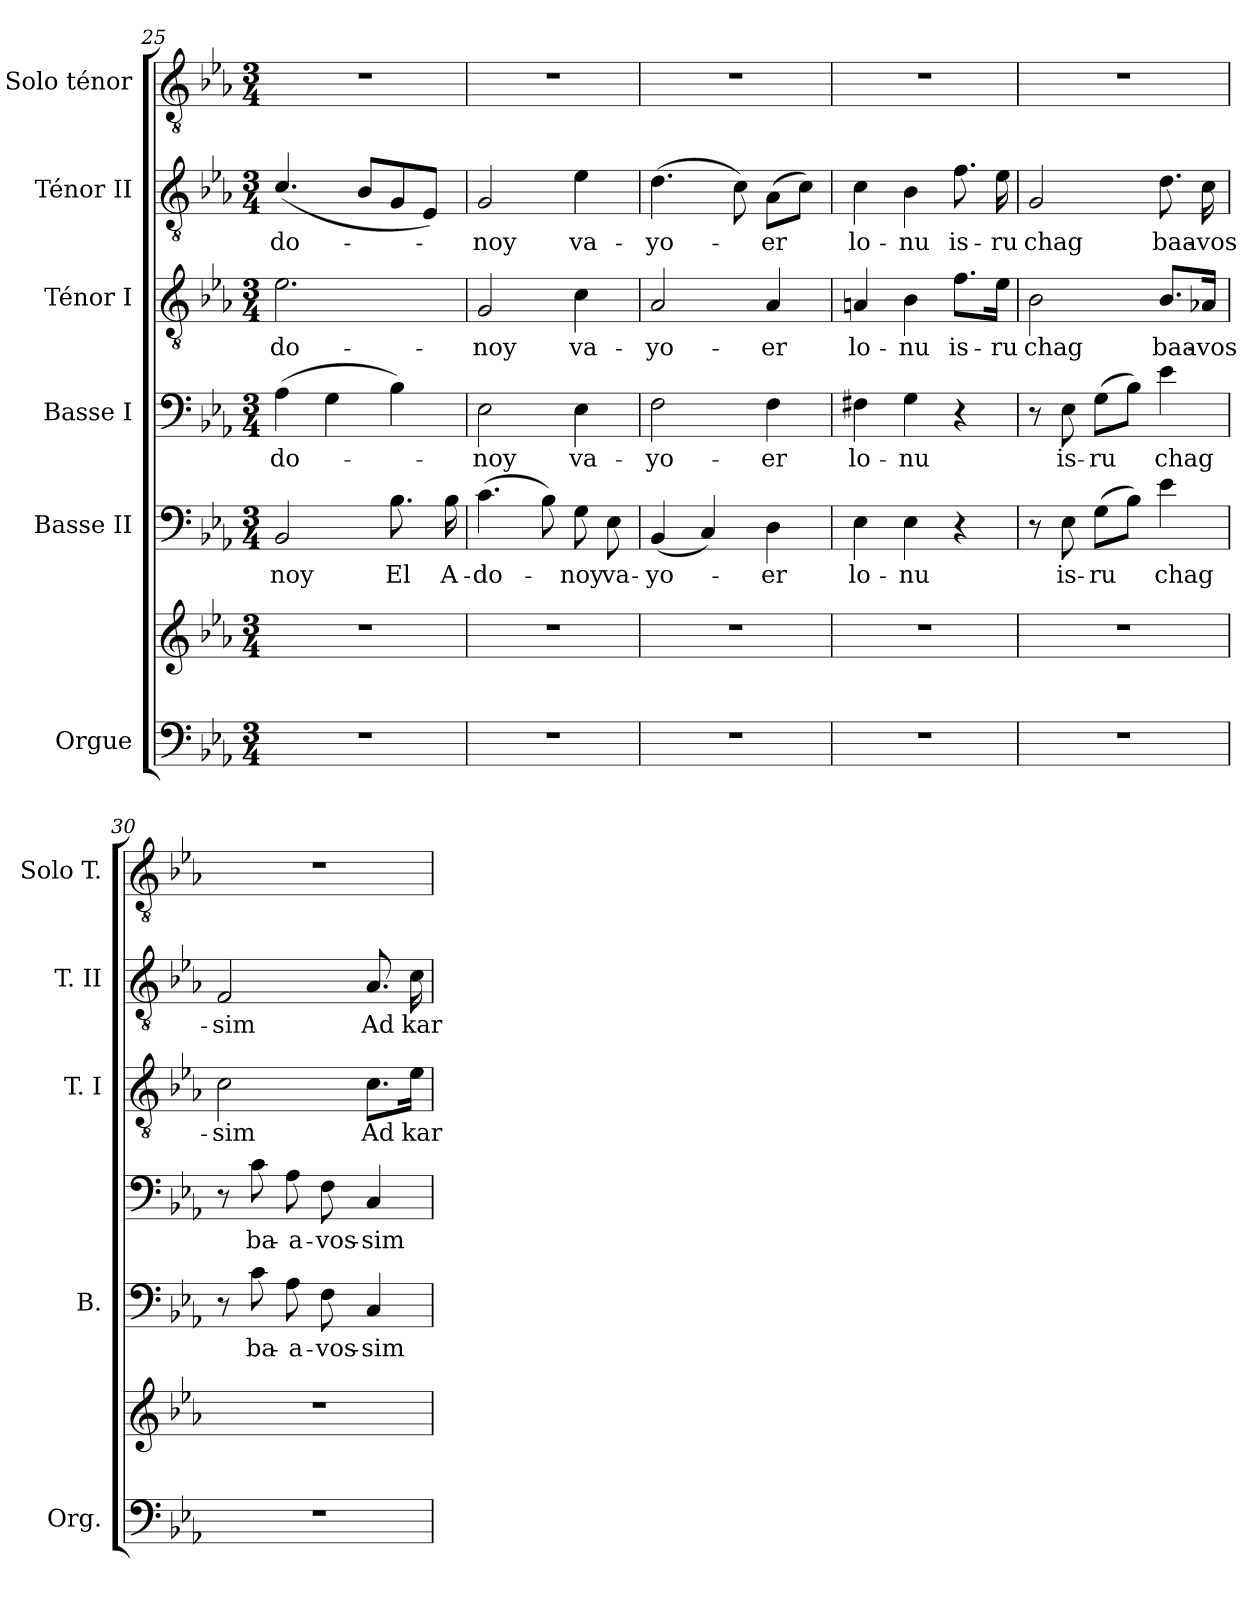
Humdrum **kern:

**kern	**kern	**kern	**text	**kern	**text	**kern	**text	**kern	**text	**kern
*part6	*part6	*part5	*part5	*part4	*part4	*part3	*part3	*part2	*part2	*part1
*staff7	*staff6	*staff5	*staff5	*staff4	*staff4	*staff3	*staff3	*staff2	*staff2	*staff1
*I"Orgue	*	*I"Basse II	*	*I"Basse I	*	*I"Ténor I	*	*I"Ténor II	*	*I"Solo ténor
*I'Org.	*	*I'B.	*	*	*	*I'T. I	*	*I'T. II	*	*I'Solo T.
*clefF4	*clefG2	*clefF4	*	*clefF4	*	*clefGv2	*	*clefGv2	*	*clefGv2
*	*	*	*	*	*	*ITrd7c12	*	*ITrd7c12	*	*ITrd7c12
*k[b-e-a-]	*k[b-e-a-]	*k[b-e-a-]	*	*k[b-e-a-]	*	*k[b-e-a-]	*	*k[b-e-a-]	*	*k[b-e-a-]
*E-:	*E-:	*E-:	*	*E-:	*	*E-:	*	*E-:	*	*E-:
*M3/4	*M3/4	*M3/4	*	*M3/4	*	*M3/4	*	*M3/4	*	*M3/4
=25	=25	=25	=25	=25	=25	=25	=25	=25	=25	=25
!LO:N:vis=1	!LO:N:vis=1	!	!	!	!	!	!	!	!	!
!	!	!	!LO:LY:b:color=#000000	!	!	!	!	!	!	!
!	!	!	!	!	!LO:LY:b:color=#000000	!	!	!	!	!
!	!	!	!	!	!	!	!LO:LY:b:color=#000000	!	!	!
!	!	!	!	!	!	!	!	!	!LO:LY:b:color=#000000	!LO:N:vis=1
2.r	2.r	2BB-i/	-noy	(4A-i\	-do-	2.E-i\	-do-	(4.Ci/	-do-	2.r
.	.	.	.	4Gi\	.	.	.	.	.	.
.	.	.	.	.	.	.	.	8BB-i/L	.	.
!	!	!	!LO:LY:b:color=#000000	!	!	!	!	!	!	!
.	.	8.B-i\	El	4B-i\)	.	.	.	8GGi/	.	.
.	.	.	.	.	.	.	.	8EE-i/J)	.	.
!	!	!	!LO:LY:b:color=#000000	!	!	!	!	!	!	!
.	.	16B-i\	A-	.	.	.	.	.	.	.
!!LO:LB:g=z
=26	=26	=26	=26	=26	=26	=26	=26	=26	=26	=26
!LO:N:vis=1	!LO:N:vis=1	!	!	!	!	!	!	!	!	!
!	!	!	!LO:LY:b:color=#000000	!	!	!	!	!	!	!
!	!	!	!	!	!LO:LY:b:color=#000000	!	!	!	!	!
!	!	!	!	!	!	!	!LO:LY:b:color=#000000	!	!	!
!	!	!	!	!	!	!	!	!	!LO:LY:b:color=#000000	!LO:N:vis=1
2.r	2.r	(4.ci\	-do-	2E-i\	-noy	2GGi/	-noy	2GGi/	-noy	2.r
.	.	8B-i\)	.	.	.	.	.	.	.	.
!	!	!	!LO:LY:b:color=#000000	!	!	!	!	!	!	!
!	!	!	!	!	!LO:LY:b:color=#000000	!	!	!	!	!
!	!	!	!	!	!	!	!LO:LY:b:color=#000000	!	!	!
!	!	!	!	!	!	!	!	!	!LO:LY:b:color=#000000	!
.	.	8Gi\	-noy	4E-i\	va-	4Ci\	va-	4E-i\	va-	.
!	!	!	!LO:LY:b:color=#000000	!	!	!	!	!	!	!
.	.	8E-i\	va-	.	.	.	.	.	.	.
=27	=27	=27	=27	=27	=27	=27	=27	=27	=27	=27
!LO:N:vis=1	!LO:N:vis=1	!	!	!	!	!	!	!	!	!
!	!	!	!LO:LY:b:color=#000000	!	!	!	!	!	!	!
!	!	!	!	!	!LO:LY:b:color=#000000	!	!	!	!	!
!	!	!	!	!	!	!	!LO:LY:b:color=#000000	!	!	!
!	!	!	!	!	!	!	!	!	!LO:LY:b:color=#000000	!LO:N:vis=1
2.r	2.r	(4BB-i/	-yo-	2Fi\	-yo-	2AA-i/	-yo-	(4.Di\	-yo-	2.r
.	.	4Ci/)	.	.	.	.	.	.	.	.
.	.	.	.	.	.	.	.	8Ci\)	.	.
!	!	!	!LO:LY:b:color=#000000	!	!	!	!	!	!	!
!	!	!	!	!	!LO:LY:b:color=#000000	!	!	!	!	!
!	!	!	!	!	!	!	!LO:LY:b:color=#000000	!	!	!
!	!	!	!	!	!	!	!	!	!LO:LY:b:color=#000000	!
.	.	4Di\	-er	4Fi\	-er	4AA-i/	-er	(8AA-i\L	-er	.
.	.	.	.	.	.	.	.	8Ci\J)	.	.
=28	=28	=28	=28	=28	=28	=28	=28	=28	=28	=28
!LO:N:vis=1	!LO:N:vis=1	!	!	!	!	!	!	!	!	!
!	!	!	!LO:LY:b:color=#000000	!	!	!	!	!	!	!
!	!	!	!	!	!LO:LY:b:color=#000000	!	!	!	!	!
!	!	!	!	!	!	!	!LO:LY:b:color=#000000	!	!	!
!	!	!	!	!	!	!	!	!	!LO:LY:b:color=#000000	!LO:N:vis=1
2.r	2.r	4E-i\	lo-	4F#Xi\	lo-	4AAni/	lo-	4Ci\	lo-	2.r
!	!	!	!LO:LY:b:color=#000000	!	!	!	!	!	!	!
!	!	!	!	!	!LO:LY:b:color=#000000	!	!	!	!	!
!	!	!	!	!	!	!	!LO:LY:b:color=#000000	!	!	!
!	!	!	!	!	!	!	!	!	!LO:LY:b:color=#000000	!
.	.	4E-i\	-nu	4Gi\	-nu	4BB-i\	-nu	4BB-i\	-nu	.
!	!	!	!	!	!	!	!LO:LY:b:color=#000000	!	!	!
!	!	!	!	!	!	!	!	!	!LO:LY:b:color=#000000	!
.	.	4r	.	4r	.	8.Fi\L	is-	8.Fi\	is-	.
!	!	!	!	!	!	!	!LO:LY:b:color=#000000	!	!	!
!	!	!	!	!	!	!	!	!	!LO:LY:b:color=#000000	!
.	.	.	.	.	.	16E-i\Jk	-ru	16E-i\	-ru	.
=29	=29	=29	=29	=29	=29	=29	=29	=29	=29	=29
!LO:N:vis=1	!LO:N:vis=1	!	!	!	!	!	!	!	!	!
!	!	!	!	!	!	!	!LO:LY:b:color=#000000	!	!	!
!	!	!	!	!	!	!	!	!	!LO:LY:b:color=#000000	!LO:N:vis=1
2.r	2.r	8r	.	8r	.	2BB-i\	chag	2GGi/	chag	2.r
!	!	!	!LO:LY:b:color=#000000	!	!	!	!	!	!	!
!	!	!	!	!	!LO:LY:b:color=#000000	!	!	!	!	!
.	.	8E-i\	is-	8E-i\	is-	.	.	.	.	.
!	!	!	!LO:LY:b:color=#000000	!	!	!	!	!	!	!
!	!	!	!	!	!LO:LY:b:color=#000000	!	!	!	!	!
.	.	(8Gi\L	-ru	(8Gi\L	-ru	.	.	.	.	.
.	.	8B-i\J)	.	8B-i\J)	.	.	.	.	.	.
!	!	!	!LO:LY:b:color=#000000	!	!	!	!	!	!	!
!	!	!	!	!	!LO:LY:b:color=#000000	!	!	!	!	!
!	!	!	!	!	!	!	!LO:LY:b:color=#000000	!	!	!
!	!	!	!	!	!	!	!	!	!LO:LY:b:color=#000000	!
.	.	4e-i\	chag	4e-i\	chag	8.BB-i/L	baa-	8.Di\	baa-	.
!	!	!	!	!	!	!	!LO:LY:b:color=#000000	!	!	!
!	!	!	!	!	!	!	!	!	!LO:LY:b:color=#000000	!
.	.	.	.	.	.	16AA-Xi/Jk	-vos-	16Ci\	-vos-	.
=30	=30	=30	=30	=30	=30	=30	=30	=30	=30	=30
!LO:N:vis=1	!LO:N:vis=1	!	!	!	!	!	!	!	!	!
!	!	!	!	!	!	!	!LO:LY:b:color=#000000	!	!	!
!	!	!	!	!	!	!	!	!	!LO:LY:b:color=#000000	!LO:N:vis=1
2.r	2.r	8r	.	8r	.	2Ci\	-sim	2FFi/	-sim	2.r
!	!	!	!LO:LY:b:color=#000000	!	!	!	!	!	!	!
!	!	!	!	!	!LO:LY:b:color=#000000	!	!	!	!	!
.	.	8ci\	ba-	8ci\	ba-	.	.	.	.	.
!	!	!	!LO:LY:b:color=#000000	!	!	!	!	!	!	!
!	!	!	!	!	!LO:LY:b:color=#000000	!	!	!	!	!
.	.	8A-i\	-a-	8A-i\	-a-	.	.	.	.	.
!	!	!	!LO:LY:b:color=#000000	!	!	!	!	!	!	!
!	!	!	!	!	!LO:LY:b:color=#000000	!	!	!	!	!
.	.	8Fi\	-vos-	8Fi\	-vos-	.	.	.	.	.
!	!	!	!LO:LY:b:color=#000000	!	!	!	!	!	!	!
!	!	!	!	!	!LO:LY:b:color=#000000	!	!	!	!	!
!	!	!	!	!	!	!	!LO:LY:b:color=#000000	!	!	!
!	!	!	!	!	!	!	!	!	!LO:LY:b:color=#000000	!
.	.	4Ci/	-sim	4Ci/	-sim	8.Ci\L	Ad	8.AA-i/	Ad	.
!	!	!	!	!	!	!	!LO:LY:b:color=#000000	!	!	!
!	!	!	!	!	!	!	!	!	!LO:LY:b:color=#000000	!
.	.	.	.	.	.	16E-i\Jk	kar-	16Ci\	kar-	.
=	=	=	=	=	=	=	=	=	=	=
*-	*-	*-	*-	*-	*-	*-	*-	*-	*-	*-
